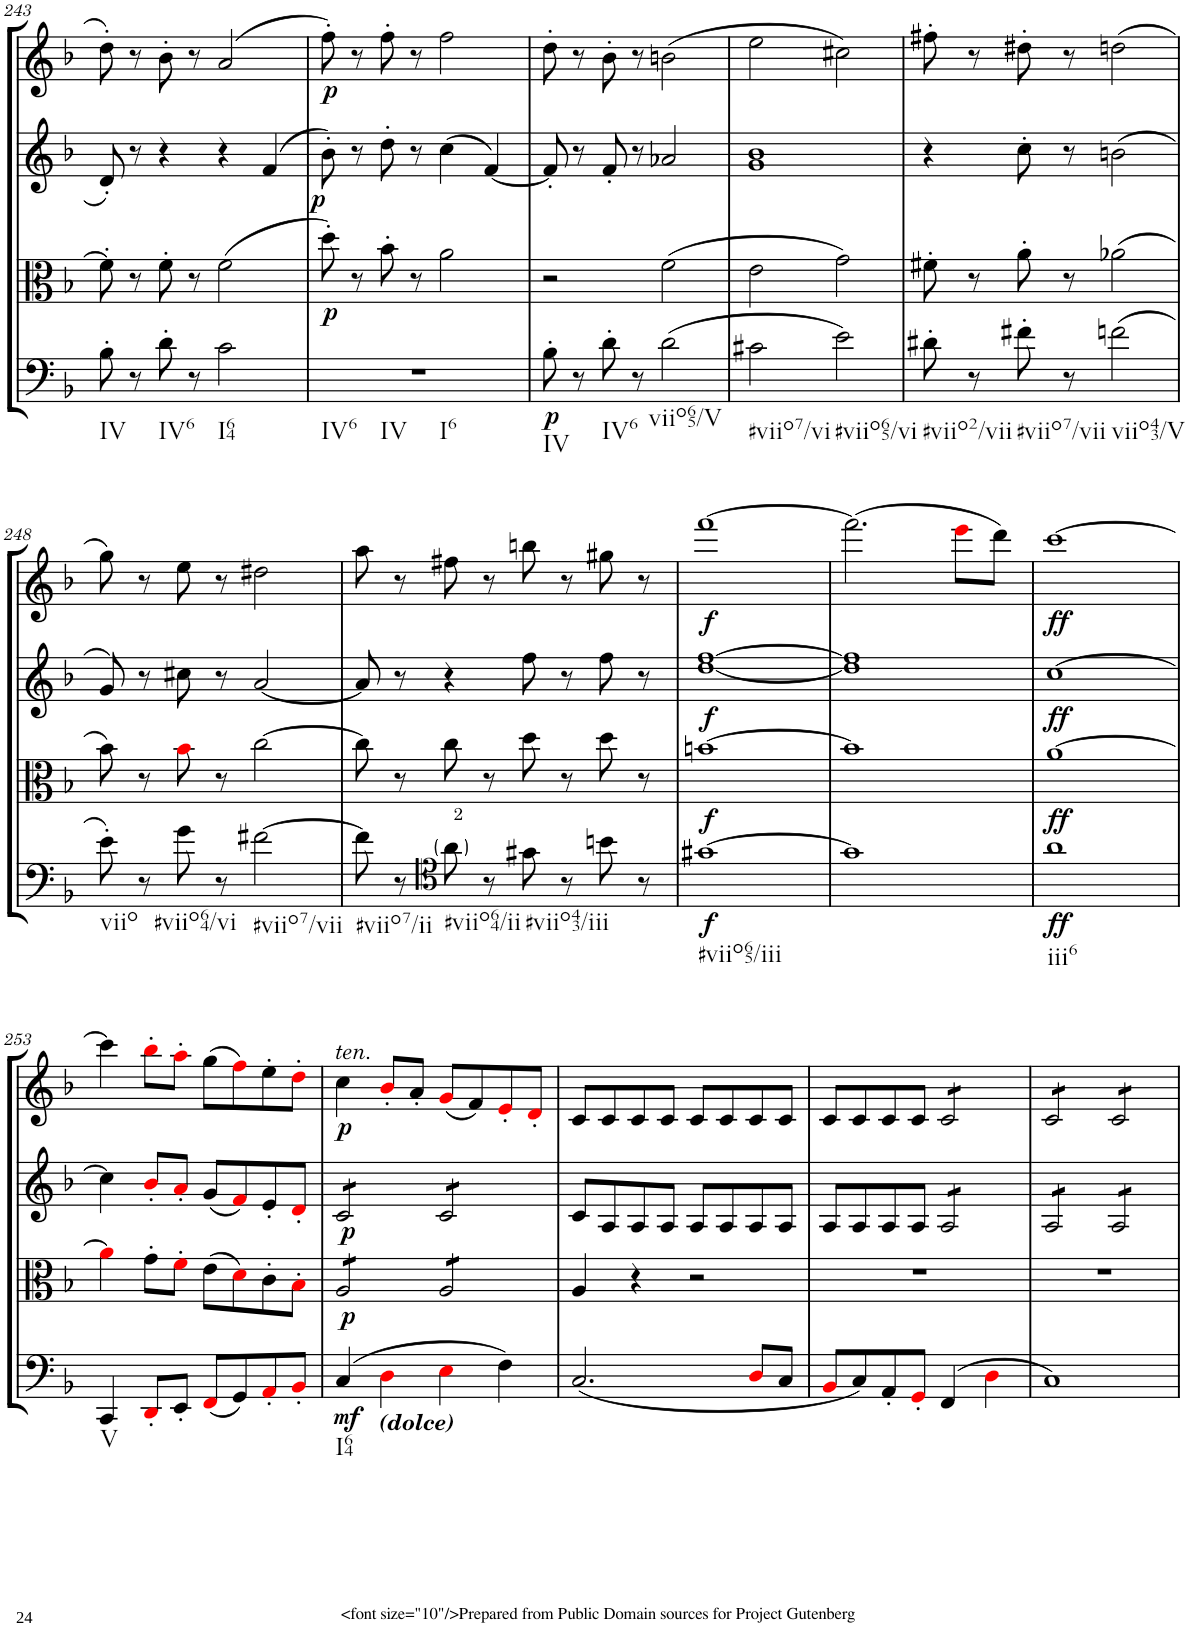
**kern	**dynam	**kern	**dynam	**kern	**dynam	**kern	**dynam
*part4	*part4	*part3	*part3	*part2	*part2	*part1	*part1
*staff4	*staff4	*staff3	*staff3	*staff2	*staff2	*staff1	*staff1
*I"Cello	*	*I"Viola	*	*I"2nd Violin	*	*I"1st Violin	*
*	*	*I'Vla	*	*I'Vln	*	*I'Vln	*
!!LO:PB:g=z
*clefF4	*	*clefC3	*	*clefG2	*	*clefG2	*
*k[b-]	*	*k[b-]	*	*k[b-]	*	*k[b-]	*
*M4/4	*	*M4/4	*	*M4/4	*	*M4/4	*
*met(c)	*	*met(c)	*	*met(c)	*	*met(c)	*
=243	=243	=243	=243	=243	=243	=243	=243
!LO:TX:b:t=IV	!	!	!	!	!	!	!
8B-'\	.	8f'\]	.	8d'/	.	8dd'\	.
8r	.	8r	.	8r	.	8r	.
!LO:TX:b:t=IV6	!	!	!	!	!	!	!
8d'\	.	8f'\	.	4r	.	8b-'\	.
8r	.	8r	.	.	.	8r	.
!LO:TX:b:t=I64	!	!	!	!	!	!	!
2c\	.	(2f\	.	4r	.	(2a/	.
.	.	.	.	(>4f/	.	.	.
=244	=244	=244	=244	=244	=244	=244	=244
!LO:TX:b:t=IV6	!	!	!	!	!	!	!
!LO:TX:b:t=IV	!	!	!	!	!	!	!
!LO:TX:b:t=I6	!	!	!	!	!	!	!
!	!	!	!LO:DY:b	!	!LO:DY:b	!	!LO:DY:b
1r	.	8dd'\)	p	8b-'\)	p	8ff'\)	p
.	.	8r	.	8r	.	8r	.
.	.	8b-'\	.	8dd'\	.	8ff'\	.
.	.	8r	.	8r	.	8r	.
.	.	2a\	.	(4cc\	.	2ff\	.
.	.	.	.	[4f/)	.	.	.
=245	=245	=245	=245	=245	=245	=245	=245
!LO:TX:b:t=IV	!	!	!	!	!	!	!
!	!LO:DY:b	!	!	!	!	!	!
8B-'\	p	2r	.	8f'/]	.	8dd'\	.
8r	.	.	.	8r	.	8r	.
!LO:TX:b:t=IV6	!	!	!	!	!	!	!
8d'\	.	.	.	8f'/	.	8b-'\	.
8r	.	.	.	8r	.	8r	.
!LO:TX:b:t=viio65/V	!	!	!	!	!	!	!
(2d\	.	(2f\	.	2a-X/	.	(2bn\	.
=246	=246	=246	=246	=246	=246	=246	=246
!LO:TX:b:t=#viio7/vi	!	!	!	!	!	!	!
2c#X\	.	2e\	.	1g 1b-	.	2ee\	.
!LO:TX:b:t=#viio65/vi	!	!	!	!	!	!	!
2e\)	.	2g\)	.	.	.	2cc#X\)	.
=247	=247	=247	=247	=247	=247	=247	=247
!LO:TX:b:t=#viio2/vii	!	!	!	!	!	!	!
8d#X'\	.	8f#X'\	.	4r	.	8ff#X'\	.
8r	.	8r	.	.	.	8r	.
!LO:TX:b:t=#viio7/vii	!	!	!	!	!	!	!
8f#X'\	.	8a'\	.	8cc'\	.	8dd#X'\	.
8r	.	8r	.	8r	.	8r	.
!LO:TX:b:t=viio43/V	!	!	!	!	!	!	!
(2fn\	.	(2a-X\	.	(2bn\	.	(2ddn\	.
!!LO:LB:g=z
=248	=248	=248	=248	=248	=248	=248	=248
!LO:TX:b:t=viio	!	!	!	!	!	!	!
8e'\)	.	8b-\)	.	8g/)	.	8gg\)	.
8r	.	8r	.	8r	.	8r	.
!LO:TX:b:t=#viio64/vi	!	!	!	!	!	!	!
8g\	.	8b-i\	.	8cc#X\	.	8ee\	.
8r	.	8r	.	8r	.	8r	.
!LO:TX:b:t=#viio7/vii	!	!	!	!	!	!	!
[2f#X\	.	[2cc\	.	[2a/	.	2dd#X\	.
=249	=249	=249	=249	=249	=249	=249	=249
!LO:TX:b:t=#viio7/ii	!	!	!	!	!	!	!
8f#\]	.	8cc\]	.	8a/]	.	8aa\	.
8r	.	8r	.	8r	.	8r	.
*clefC4	*	*	*	*	*	*	*
!LO:TX:b:t=#viio64/ii	!	!	!	!	!	!	!
8a\	.	8cc\	.	4r	.	8ff#X\	.
8r	.	8r	.	.	.	8r	.
!LO:TX:b:t=#viio43/iii	!	!	!	!	!	!	!
8g#X\	.	8dd\	.	8ff\	.	8bbn\	.
8r	.	8r	.	8r	.	8r	.
8bn\	.	8dd\	.	8ff\	.	8gg#X\	.
8r	.	8r	.	8r	.	8r	.
=250	=250	=250	=250	=250	=250	=250	=250
!LO:TX:b:t=#viio65/iii	!	!	!	!	!	!	!
!	!LO:DY:b	!	!LO:DY:b	!	!LO:DY:b	!	!LO:DY:b
[1g#X	f	[1bn	f	[1dd [1ff	f	[1fff	f
=251	=251	=251	=251	=251	=251	=251	=251
1g#]	.	1b]	.	1dd] 1ff]	.	(2.fff\]	.
.	.	.	.	.	.	8eeei\L	.
.	.	.	.	.	.	8ddd\J)	.
=252	=252	=252	=252	=252	=252	=252	=252
!LO:TX:b:t=iii6	!	!	!	!	!	!	!
!	!LO:DY:b	!	!LO:DY:b	!	!LO:DY:b	!	!LO:DY:b
1a	ff	[1a	ff	[1cc	ff	[1ccc	ff
!!LO:LB:g=z
=253	=253	=253	=253	=253	=253	=253	=253
!LO:TX:b:t=V	!	!	!	!	!	!	!
4CC/	.	4ai\]	.	4cc\]	.	4ccc\]	.
8DD'i/L	.	8g'\L	.	8b-'i/L	.	8bb-'i\L	.
8EE'/J	.	8f'i\J	.	8a'i/J	.	8aa'i\J	.
(8FFi/L	.	(8e\L	.	(8g/L	.	(8gg\L	.
8GG/)	.	8di\)	.	8fi/)	.	8ffi\)	.
8AA'i/	.	8c'\	.	8e'/	.	8ee'\	.
8BB-'i/J	.	8B-'i\J	.	8d'i/J	.	8dd'i\J	.
=254	=254	=254	=254	=254	=254	=254	=254
!	!	!	!	!	!	!LO:TX:a:i:t=ten.	!
!LO:TX:b:t=I64	!	!	!	!	!	!	!
!	!LO:DY:b	!	!LO:DY:b	!	!LO:DY:b	!	!LO:DY:b
*	*	*tremolo	*	*	*	*	*
*	*	*	*	*tremolo	*	*	*
(4C/	mf	8A/L	p	8c/L	p	4cc\	p
.	.	8A/	.	8c/	.	.	.
!LO:TX:b:Bi:t=(dolce)	!	!	!	!	!	!	!
4Di\	.	8A/	.	8c/	.	8b-'i/L	.
.	.	8A/J	.	8c/J	.	8a'/J	.
4Ei\	.	8A/L	.	8c/L	.	(8gi/L	.
.	.	8A/	.	8c/	.	8f/)	.
4F\)	.	8A/	.	8c/	.	8e'i/	.
.	.	8A/J	.	8c/J	.	8d'i/J	.
*	*	*	*	*Xtremolo	*	*	*
*	*	*Xtremolo	*	*	*	*	*
=255	=255	=255	=255	=255	=255	=255	=255
(<2.C/	.	4A/	.	8c/L	.	8c/L	.
.	.	.	.	8A/	.	8c/	.
.	.	4r	.	8A/	.	8c/	.
.	.	.	.	8A/J	.	8c/J	.
.	.	2r	.	8A/L	.	8c/L	.
.	.	.	.	8A/	.	8c/	.
8Di/L	.	.	.	8A/	.	8c/	.
8C/J	.	.	.	8A/J	.	8c/J	.
=256	=256	=256	=256	=256	=256	=256	=256
8BB-i/L	.	1r	.	8A/L	.	8c/L	.
8C/)	.	.	.	8A/	.	8c/	.
8AA'/	.	.	.	8A/	.	8c/	.
8GG'i/J	.	.	.	8A/J	.	8c/J	.
*	*	*	*	*tremolo	*	*	*
*	*	*	*	*	*	*tremolo	*
(4FF/	.	.	.	8A/L	.	8c/L	.
.	.	.	.	8A/	.	8c/	.
4Di\	.	.	.	8A/	.	8c/	.
.	.	.	.	8A/J	.	8c/J	.
=257	=257	=257	=257	=257	=257	=257	=257
1C)	.	1r	.	8A/L	.	8c/L	.
.	.	.	.	8A/	.	8c/	.
.	.	.	.	8A/	.	8c/	.
.	.	.	.	8A/J	.	8c/J	.
.	.	.	.	8A/L	.	8c/L	.
.	.	.	.	8A/	.	8c/	.
.	.	.	.	8A/	.	8c/	.
.	.	.	.	8A/J	.	8c/J	.
*	*	*	*	*	*	*Xtremolo	*
*	*	*	*	*Xtremolo	*	*	*
=	=	=	=	=	=	=	=
*-	*-	*-	*-	*-	*-	*-	*-
